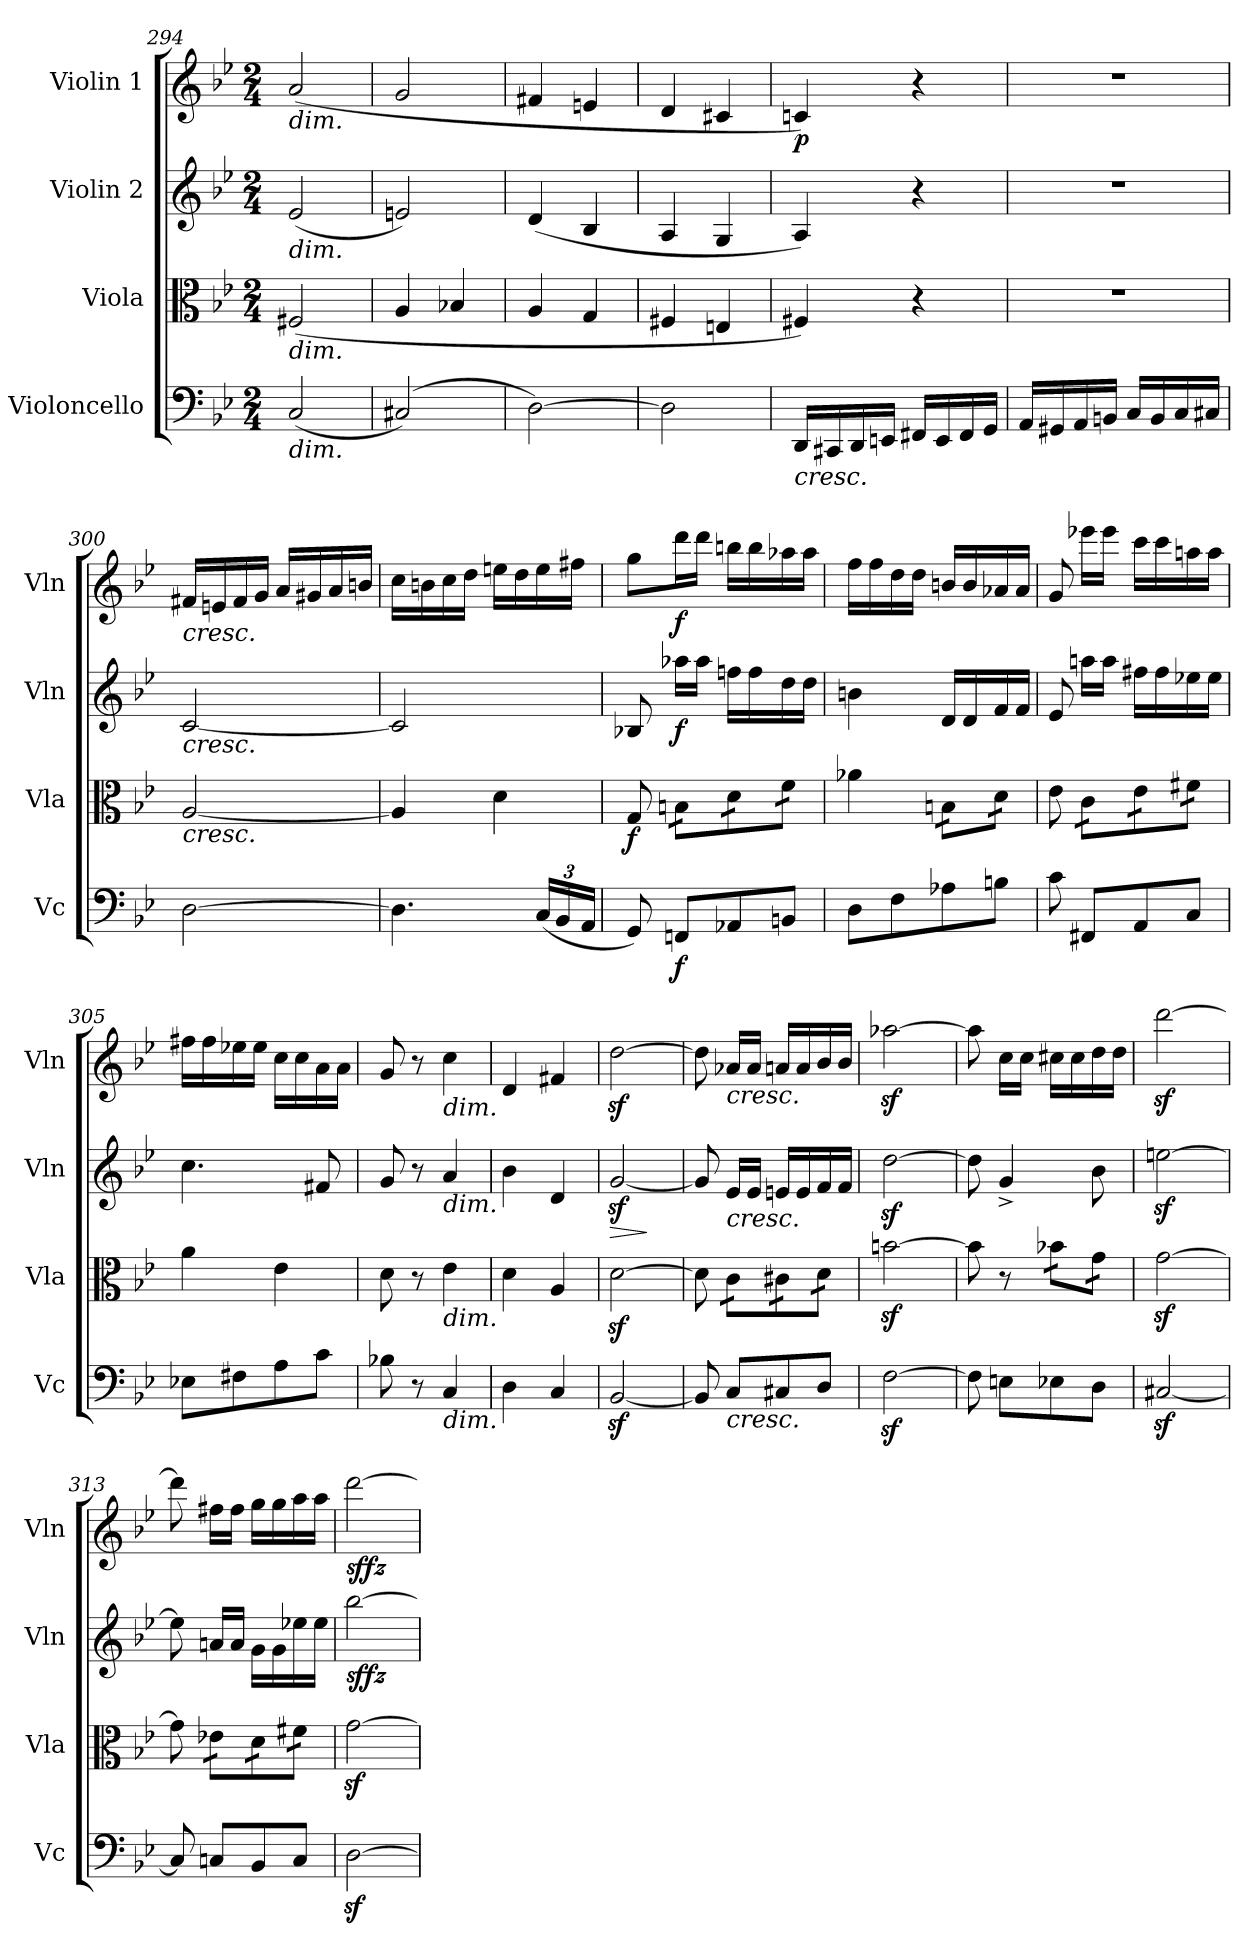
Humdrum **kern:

**kern	**dynam	**kern	**dynam	**kern	**dynam	**kern	**dynam
*part4	*part4	*part3	*part3	*part2	*part2	*part1	*part1
*staff4	*staff4	*staff3	*staff3	*staff2	*staff2	*staff1	*staff1
*I"Violoncello	*	*I"Viola	*	*I"Violin 2	*	*I"Violin 1	*
*I'Vc	*	*I'Vla	*	*I'Vln	*	*I'Vln	*
*clefF4	*	*clefC3	*	*clefG2	*	*clefG2	*
*k[b-e-]	*	*k[b-e-]	*	*k[b-e-]	*	*k[b-e-]	*
*M2/4	*	*M2/4	*	*M2/4	*	*M2/4	*
=294	=294	=294	=294	=294	=294	=294	=294
!	!	!	!	!	!	!LO:TX:b:i:t=dim.	!
!	!	!	!	!LO:TX:b:i:t=dim.	!	!	!
!	!	!LO:TX:b:i:t=dim.	!	!	!	!	!
!LO:TX:b:i:t=dim.	!	!	!	!	!	!	!
(2C/	.	(2F#X/	.	(2e-/	.	(2a/	.
=295	=295	=295	=295	=295	=295	=295	=295
(2C#X/)	.	4A/	.	2en/)	.	2g/	.
.	.	4B-X/	.	.	.	.	.
=296	=296	=296	=296	=296	=296	=296	=296
[2D\)	.	4A/	.	(4d/	.	4f#X/	.
.	.	4G/	.	4B-/	.	4en/	.
=297	=297	=297	=297	=297	=297	=297	=297
2D\]	.	4F#X/	.	4A/	.	4d/	.
.	.	4En/	.	4G/	.	4c#X/	.
!!LO:LB:g=z
=298	=298	=298	=298	=298	=298	=298	=298
!LO:TX:b:i:t=cresc.	!	!	!	!	!	!	!
!	!	!	!	!	!	!	!LO:DY:b
16DD/LL	.	4F#X/)	.	4A/)	.	4cn/)	p
16CC#X/	.	.	.	.	.	.	.
16DD/	.	.	.	.	.	.	.
16EEn/JJ	.	.	.	.	.	.	.
16FF#X/LL	.	4r	.	4r	.	4r	.
16EE/	.	.	.	.	.	.	.
16FF#/	.	.	.	.	.	.	.
16GG/JJ	.	.	.	.	.	.	.
=299	=299	=299	=299	=299	=299	=299	=299
16AA/LL	.	2r	.	2r	.	2r	.
16GG#X/	.	.	.	.	.	.	.
16AA/	.	.	.	.	.	.	.
16BBn/JJ	.	.	.	.	.	.	.
16C/LL	.	.	.	.	.	.	.
16BB/	.	.	.	.	.	.	.
16C/	.	.	.	.	.	.	.
16C#X/JJ	.	.	.	.	.	.	.
=300	=300	=300	=300	=300	=300	=300	=300
!	!	!	!	!	!	!LO:TX:b:i:t=cresc.	!
!	!	!	!	!LO:TX:b:i:t=cresc.	!	!	!
!	!	!LO:TX:b:i:t=cresc.	!	!	!	!	!
[2D\	.	[2A/	.	[2c/	.	16f#X/LL	.
.	.	.	.	.	.	16en/	.
.	.	.	.	.	.	16f#/	.
.	.	.	.	.	.	16g/JJ	.
.	.	.	.	.	.	16a/LL	.
.	.	.	.	.	.	16g#X/	.
.	.	.	.	.	.	16a/	.
.	.	.	.	.	.	16bn/JJ	.
=301	=301	=301	=301	=301	=301	=301	=301
4.D\]	.	4A/]	.	2c/]	.	16cc\LL	.
.	.	.	.	.	.	16bn\	.
.	.	.	.	.	.	16cc\	.
.	.	.	.	.	.	16dd\JJ	.
.	.	4d\	.	.	.	16een\LL	.
.	.	.	.	.	.	16dd\	.
*Xbrackettup	*	*	*	*	*	*	*
(24C/LL	.	.	.	.	.	16ee\	.
24BB-/	.	.	.	.	.	.	.
.	.	.	.	.	.	16ff#X\JJ	.
24AA/JJ	.	.	.	.	.	.	.
!!LO:PB:g=z
=302	=302	=302	=302	=302	=302	=302	=302
!	!	!	!LO:DY:b	!	!	!	!
8GG/)	.	8G/	f	8B-X/	.	8gg\L	.
!	!LO:DY:b	!	!	!	!LO:DY:b	!	!LO:DY:b
*	*	*tremolo	*	*	*	*	*
8FFn/L	f	16Bn\LL	.	16aa-X\LL	f	16ddd\L	f
.	.	16Bn\	.	16aa-\JJ	.	16ddd\JJ	.
8AA-X/	.	16d\	.	16ffn\LL	.	16bbn\LL	.
.	.	16d\	.	16ff\	.	16bb\	.
8BBn/J	.	16f\	.	16dd\	.	16aa-X\	.
.	.	16f\JJ	.	16dd\JJ	.	16aa-\JJ	.
*	*	*Xtremolo	*	*	*	*	*
=303	=303	=303	=303	=303	=303	=303	=303
8D\L	.	4a-X\	.	4bn\	.	16ff\LL	.
.	.	.	.	.	.	16ff\	.
8F\	.	.	.	.	.	16dd\	.
.	.	.	.	.	.	16dd\JJ	.
*	*	*tremolo	*	*	*	*	*
8A-X\	.	16Bn\LL	.	16d/LL	.	16bn/LL	.
.	.	16Bn\	.	16d/	.	16b/	.
8Bn\J	.	16d\	.	16f/	.	16a-X/	.
.	.	16d\JJ	.	16f/JJ	.	16a-/JJ	.
*	*	*Xtremolo	*	*	*	*	*
=304	=304	=304	=304	=304	=304	=304	=304
8c\	.	8e-\	.	8e-/	.	8g/	.
*	*	*tremolo	*	*	*	*	*
8FF#X/L	.	16c\LL	.	16aan\LL	.	16eee-X\LL	.
.	.	16c\	.	16aa\JJ	.	16eee-\JJ	.
8AA/	.	16e-\	.	16ff#X\LL	.	16ccc\LL	.
.	.	16e-\	.	16ff#\	.	16ccc\	.
8C/J	.	16f#X\	.	16ee-X\	.	16aan\	.
.	.	16f#X\JJ	.	16ee-\JJ	.	16aa\JJ	.
*	*	*Xtremolo	*	*	*	*	*
=305	=305	=305	=305	=305	=305	=305	=305
8E-X\L	.	4a\	.	4.cc\	.	16ff#X\LL	.
.	.	.	.	.	.	16ff#\	.
8F#X\	.	.	.	.	.	16ee-X\	.
.	.	.	.	.	.	16ee-\JJ	.
8A\	.	4e-\	.	.	.	16cc\LL	.
.	.	.	.	.	.	16cc\	.
8c\J	.	.	.	8f#X/	.	16a\	.
.	.	.	.	.	.	16a\JJ	.
=306	=306	=306	=306	=306	=306	=306	=306
8B-X\	.	8d\	.	8g/	.	8g/	.
8r	.	8r	.	8r	.	8r	.
!	!	!	!	!	!	!LO:TX:b:i:t=dim.	!
!	!	!	!	!LO:TX:b:i:t=dim.	!	!	!
!	!	!LO:TX:b:i:t=dim.	!	!	!	!	!
!LO:TX:b:i:t=dim.	!	!	!	!	!	!	!
4C/	.	4e-\	.	4a/	.	4cc\	.
=307	=307	=307	=307	=307	=307	=307	=307
4D\	.	4d\	.	4b-\	.	4d/	.
4C/	.	4A/	.	4d/	.	4f#X/	.
=308	=308	=308	=308	=308	=308	=308	=308
!	!	!	!	!	!LO:HP:b	!	!
[2BB-z</	.	[2dz<\	.	[2gz</	>	[2ddz<\	.
.	.	.	.	.	]	.	.
!!LO:LB:g=z
=309	=309	=309	=309	=309	=309	=309	=309
8BB-/]	.	8d\]	.	8g/]	.	8dd\]	.
!	!	!	!	!	!	!LO:TX:b:i:t=cresc.	!
!	!	!	!	!LO:TX:b:i:t=cresc.	!	!	!
!	!	!LO:TX:b:i:t=cresc.	!	!	!	!	!
!LO:TX:b:i:t=cresc.	!	!	!	!	!	!	!
*	*	*tremolo	*	*	*	*	*
8C/L	.	16c\LL	.	16e-/LL	.	16a-X/LL	.
.	.	16c\	.	16e-/JJ	.	16a-/JJ	.
8C#X/	.	16c#X\	.	16en/LL	.	16an/LL	.
.	.	16c#X\	.	16e/	.	16a/	.
8D/J	.	16d\	.	16f/	.	16b-/	.
.	.	16d\JJ	.	16f/JJ	.	16b-/JJ	.
*	*	*Xtremolo	*	*	*	*	*
=310	=310	=310	=310	=310	=310	=310	=310
[2Fz<\	.	[2bnz<\	.	[2ddz<\	.	[2aa-Xz<\	.
=311	=311	=311	=311	=311	=311	=311	=311
8F\]	.	8b\]	.	8dd\]	.	8aa-\]	.
8En\L	.	8r	.	4g^/	.	16cc\LL	.
.	.	.	.	.	.	16cc\JJ	.
*	*	*tremolo	*	*	*	*	*
8E-X\	.	16b-X\LL	.	.	.	16cc#X\LL	.
.	.	16b-X\	.	.	.	16cc#\	.
8D\J	.	16g\	.	8b-\	.	16dd\	.
.	.	16g\JJ	.	.	.	16dd\JJ	.
*	*	*Xtremolo	*	*	*	*	*
=312	=312	=312	=312	=312	=312	=312	=312
[2C#Xz</	.	[2gz<\	.	[2eenz<\	.	[2dddz<\	.
=313	=313	=313	=313	=313	=313	=313	=313
8C#/]	.	8g\]	.	8ee\]	.	8ddd\]	.
*	*	*tremolo	*	*	*	*	*
8Cn/L	.	16e-X\LL	.	16an/LL	.	16ff#X\LL	.
.	.	16e-X\	.	16a/JJ	.	16ff#\JJ	.
8BB-/	.	16d\	.	16g\LL	.	16gg\LL	.
.	.	16d\	.	16g\	.	16gg\	.
8C/J	.	16f#X\	.	16ee-X\	.	16aa\	.
.	.	16f#X\JJ	.	16ee-\JJ	.	16aa\JJ	.
*	*	*Xtremolo	*	*	*	*	*
=314	=314	=314	=314	=314	=314	=314	=314
!	!	!	!	!	!LO:DY:b	!	!LO:DY:b
[2Dz<\	.	[2gz<\	.	[2bb-\	sffz	[2ddd\	sffz
=	=	=	=	=	=	=	=
*-	*-	*-	*-	*-	*-	*-	*-
